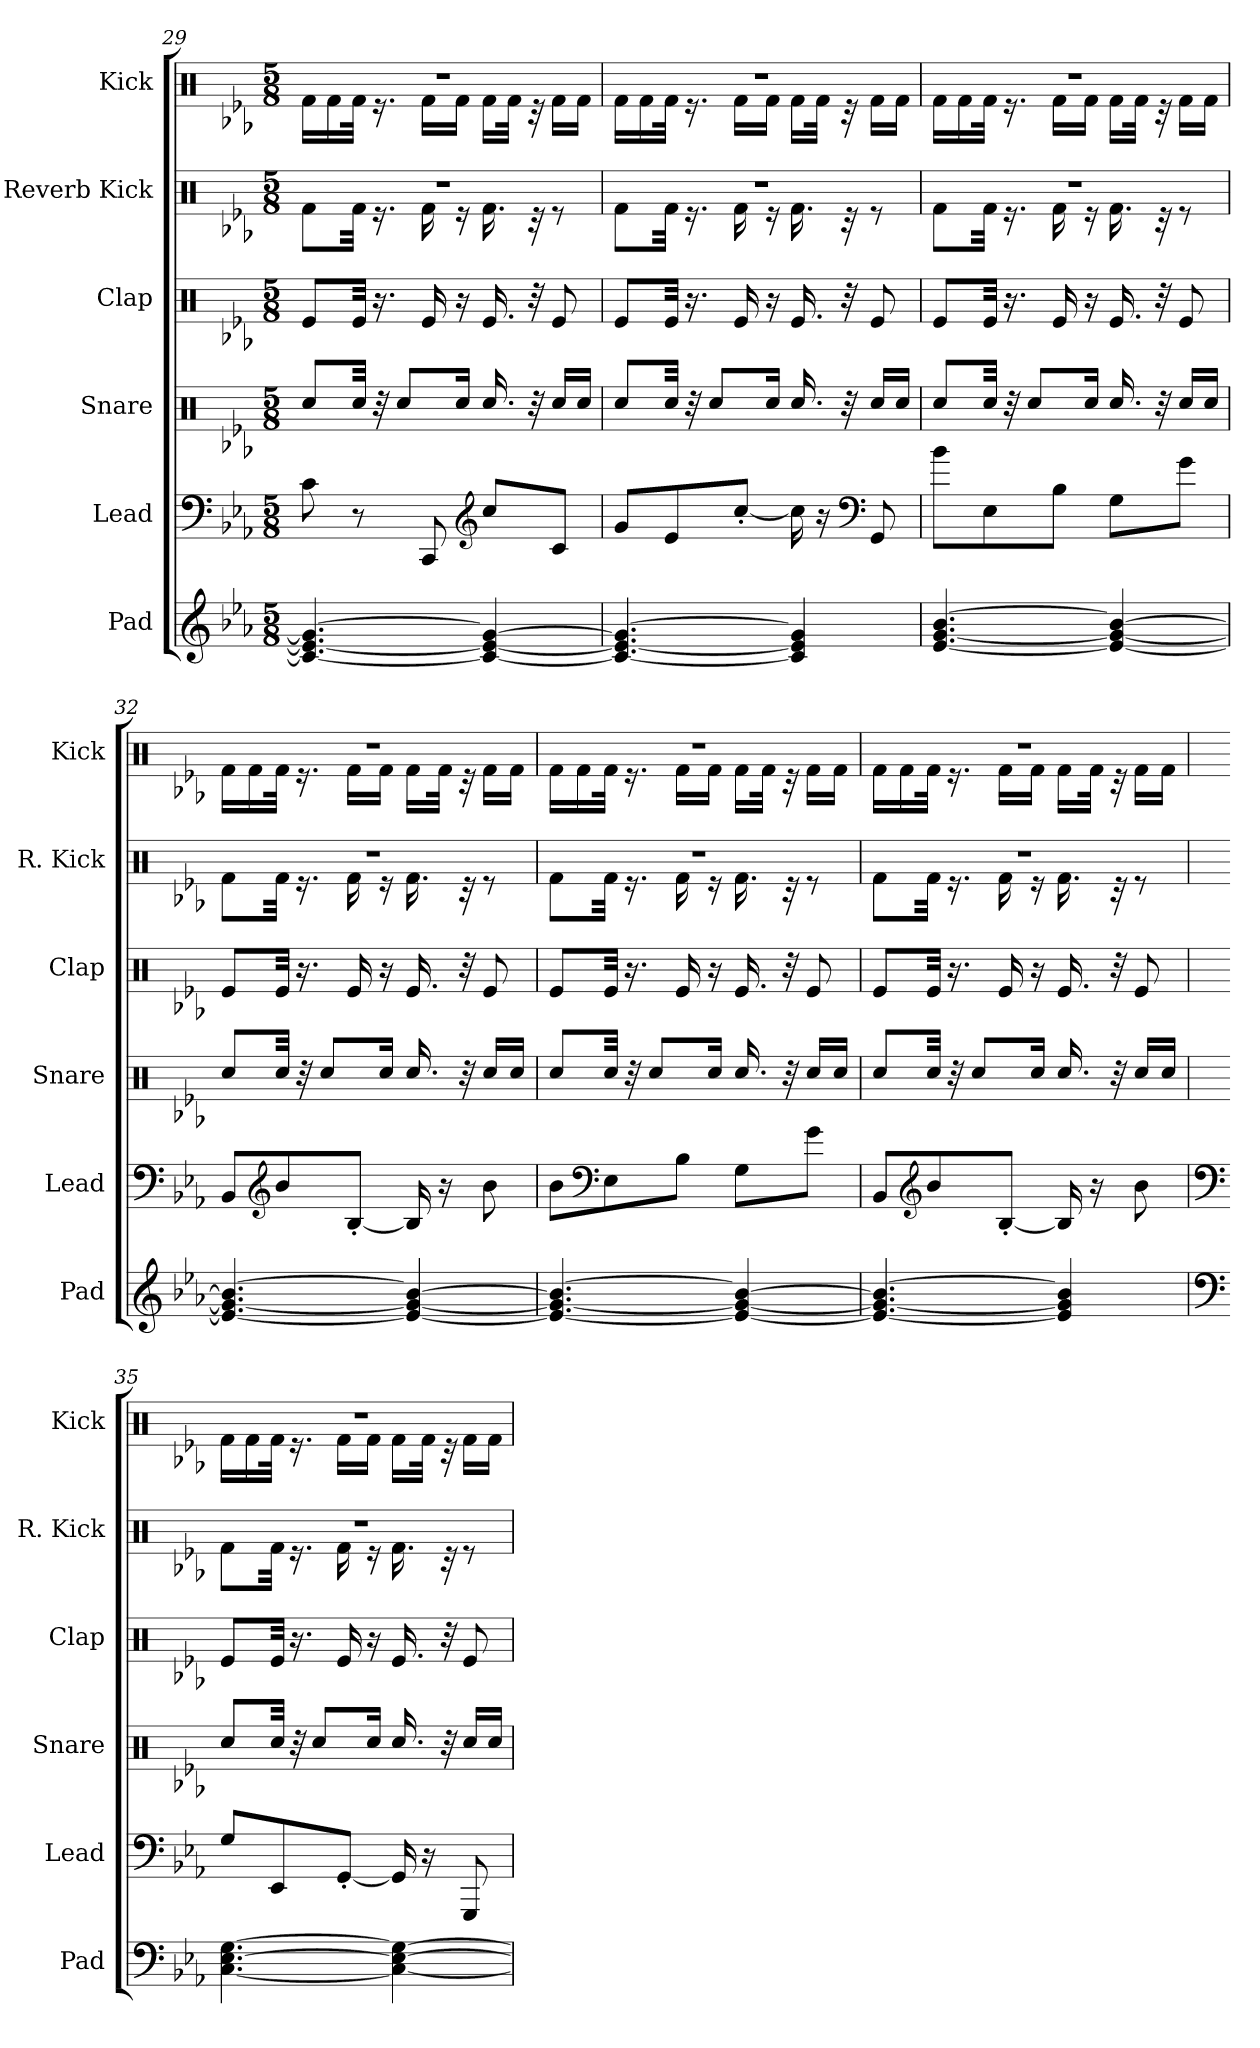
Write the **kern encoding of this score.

**kern	**kern	**kern	**kern	**kern	**kern
*part6	*part5	*part4	*part3	*part2	*part1
*staff6	*staff5	*staff4	*staff3	*staff2	*staff1
*I"Pad	*I"Lead	*I"Snare	*I"Clap	*I"Reverb Kick	*I"Kick
*I'Pad	*I'Lead	*I'Snare	*I'Clap	*I'R. Kick	*I'Kick
*clefG2	*clefF4	*clefX	*clefX	*clefX	*clefX
*k[b-e-a-]	*k[b-e-a-]	*k[b-e-a-]	*k[b-e-a-]	*k[b-e-a-]	*k[b-e-a-]
*M5/8	*M5/8	*M5/8	*M5/8	*M5/8	*M5/8
=29	=29	=29	=29	=29	=29
*	*	*	*	*^	*^
4.c/_ 4.e-/_ 4.g/_	8c\	8Rcc/L	8Re/L	8%5r	8Rf\L	8%5r	16Rf\LL
.	.	.	.	.	.	.	16Rf\
.	8r	32Rcc/Jkk	32Re/Jkk	.	32Rf\Jkk	.	32Rf\JJk
.	.	32r	16.r	.	16.r	.	16.r
.	.	8Rcc/L	.	.	.	.	.
.	8CC/	.	16Re/	.	16Rf\	.	16Rf\LL
.	.	16Rcc/Jk	16r	.	16r	.	16Rf\JJ
*	*clefG2	*	*	*	*	*	*
4c/_ 4e-/_ 4g/_	8cc/L	16.Rcc/	16.Re/	.	16.Rf\	.	16Rf\LL
.	.	.	.	.	.	.	32Rf\JJk
.	.	32r	32r	.	32r	.	32r
.	8c/J	16Rcc/LL	8Re/	.	8r	.	16Rf\LL
.	.	16Rcc/JJ	.	.	.	.	16Rf\JJ
=30	=30	=30	=30	=30	=30	=30	=30
4.c/_ 4.e-/_ 4.g/_	8g/L	8Rcc/L	8Re/L	8%5r	8Rf\L	8%5r	16Rf\LL
.	.	.	.	.	.	.	16Rf\
.	8e-/	32Rcc/Jkk	32Re/Jkk	.	32Rf\Jkk	.	32Rf\JJk
.	.	32r	16.r	.	16.r	.	16.r
.	.	8Rcc/L	.	.	.	.	.
.	[8cc'/J	.	16Re/	.	16Rf\	.	16Rf\LL
.	.	16Rcc/Jk	16r	.	16r	.	16Rf\JJ
4c/] 4e-/] 4g/]	16cc\]	16.Rcc/	16.Re/	.	16.Rf\	.	16Rf\LL
.	16r	.	.	.	.	.	32Rf\JJk
.	.	32r	32r	.	32r	.	32r
*	*clefF4	*	*	*	*	*	*
.	8GG/	16Rcc/LL	8Re/	.	8r	.	16Rf\LL
.	.	16Rcc/JJ	.	.	.	.	16Rf\JJ
!!LO:PB:g=z	!!
=31	=31	=31	=31	=31	=31	=31	=31
[4.e-/ [4.g/ [4.b-/	8b-\L	8Rcc/L	8Re/L	8%5r	8Rf\L	8%5r	16Rf\LL
.	.	.	.	.	.	.	16Rf\
.	8E-\	32Rcc/Jkk	32Re/Jkk	.	32Rf\Jkk	.	32Rf\JJk
.	.	32r	16.r	.	16.r	.	16.r
.	.	8Rcc/L	.	.	.	.	.
.	8B-\J	.	16Re/	.	16Rf\	.	16Rf\LL
.	.	16Rcc/Jk	16r	.	16r	.	16Rf\JJ
4e-/_ 4g/_ 4b-/_	8G\L	16.Rcc/	16.Re/	.	16.Rf\	.	16Rf\LL
.	.	.	.	.	.	.	32Rf\JJk
.	.	32r	32r	.	32r	.	32r
.	8g\J	16Rcc/LL	8Re/	.	8r	.	16Rf\LL
.	.	16Rcc/JJ	.	.	.	.	16Rf\JJ
=32	=32	=32	=32	=32	=32	=32	=32
4.e-/_ 4.g/_ 4.b-/_	8BB-/L	8Rcc/L	8Re/L	8%5r	8Rf\L	8%5r	16Rf\LL
.	.	.	.	.	.	.	16Rf\
*	*clefG2	*	*	*	*	*	*
.	8b-/	32Rcc/Jkk	32Re/Jkk	.	32Rf\Jkk	.	32Rf\JJk
.	.	32r	16.r	.	16.r	.	16.r
.	.	8Rcc/L	.	.	.	.	.
.	[8B-'/J	.	16Re/	.	16Rf\	.	16Rf\LL
.	.	16Rcc/Jk	16r	.	16r	.	16Rf\JJ
4e-/_ 4g/_ 4b-/_	16B-/]	16.Rcc/	16.Re/	.	16.Rf\	.	16Rf\LL
.	16r	.	.	.	.	.	32Rf\JJk
.	.	32r	32r	.	32r	.	32r
.	8b-\	16Rcc/LL	8Re/	.	8r	.	16Rf\LL
.	.	16Rcc/JJ	.	.	.	.	16Rf\JJ
=33	=33	=33	=33	=33	=33	=33	=33
4.e-/_ 4.g/_ 4.b-/_	8b-\L	8Rcc/L	8Re/L	8%5r	8Rf\L	8%5r	16Rf\LL
.	.	.	.	.	.	.	16Rf\
*	*clefF4	*	*	*	*	*	*
.	8E-\	32Rcc/Jkk	32Re/Jkk	.	32Rf\Jkk	.	32Rf\JJk
.	.	32r	16.r	.	16.r	.	16.r
.	.	8Rcc/L	.	.	.	.	.
.	8B-\J	.	16Re/	.	16Rf\	.	16Rf\LL
.	.	16Rcc/Jk	16r	.	16r	.	16Rf\JJ
4e-/_ 4g/_ 4b-/_	8G\L	16.Rcc/	16.Re/	.	16.Rf\	.	16Rf\LL
.	.	.	.	.	.	.	32Rf\JJk
.	.	32r	32r	.	32r	.	32r
.	8g\J	16Rcc/LL	8Re/	.	8r	.	16Rf\LL
.	.	16Rcc/JJ	.	.	.	.	16Rf\JJ
!!LO:LB:g=z	!!
=34	=34	=34	=34	=34	=34	=34	=34
4.e-/_ 4.g/_ 4.b-/_	8BB-/L	8Rcc/L	8Re/L	8%5r	8Rf\L	8%5r	16Rf\LL
.	.	.	.	.	.	.	16Rf\
*	*clefG2	*	*	*	*	*	*
.	8b-/	32Rcc/Jkk	32Re/Jkk	.	32Rf\Jkk	.	32Rf\JJk
.	.	32r	16.r	.	16.r	.	16.r
.	.	8Rcc/L	.	.	.	.	.
.	[8B-'/J	.	16Re/	.	16Rf\	.	16Rf\LL
.	.	16Rcc/Jk	16r	.	16r	.	16Rf\JJ
4e-/] 4g/] 4b-/]	16B-/]	16.Rcc/	16.Re/	.	16.Rf\	.	16Rf\LL
.	16r	.	.	.	.	.	32Rf\JJk
.	.	32r	32r	.	32r	.	32r
.	8b-\	16Rcc/LL	8Re/	.	8r	.	16Rf\LL
.	.	16Rcc/JJ	.	.	.	.	16Rf\JJ
=35	=35	=35	=35	=35	=35	=35	=35
*clefF4	*clefF4	*	*	*	*	*	*
[4.C\ [4.E-\ [4.G\	8G/L	8Rcc/L	8Re/L	8%5r	8Rf\L	8%5r	16Rf\LL
.	.	.	.	.	.	.	16Rf\
.	8EE-/	32Rcc/Jkk	32Re/Jkk	.	32Rf\Jkk	.	32Rf\JJk
.	.	32r	16.r	.	16.r	.	16.r
.	.	8Rcc/L	.	.	.	.	.
.	[8GG'/J	.	16Re/	.	16Rf\	.	16Rf\LL
.	.	16Rcc/Jk	16r	.	16r	.	16Rf\JJ
4C\_ 4E-\_ 4G\_	16GG/]	16.Rcc/	16.Re/	.	16.Rf\	.	16Rf\LL
.	16r	.	.	.	.	.	32Rf\JJk
.	.	32r	32r	.	32r	.	32r
.	8GGG/	16Rcc/LL	8Re/	.	8r	.	16Rf\LL
.	.	16Rcc/JJ	.	.	.	.	16Rf\JJ
*	*	*	*	*v	*v	*	*
*	*	*	*	*	*v	*v
=	=	=	=	=	=
*-	*-	*-	*-	*-	*-
